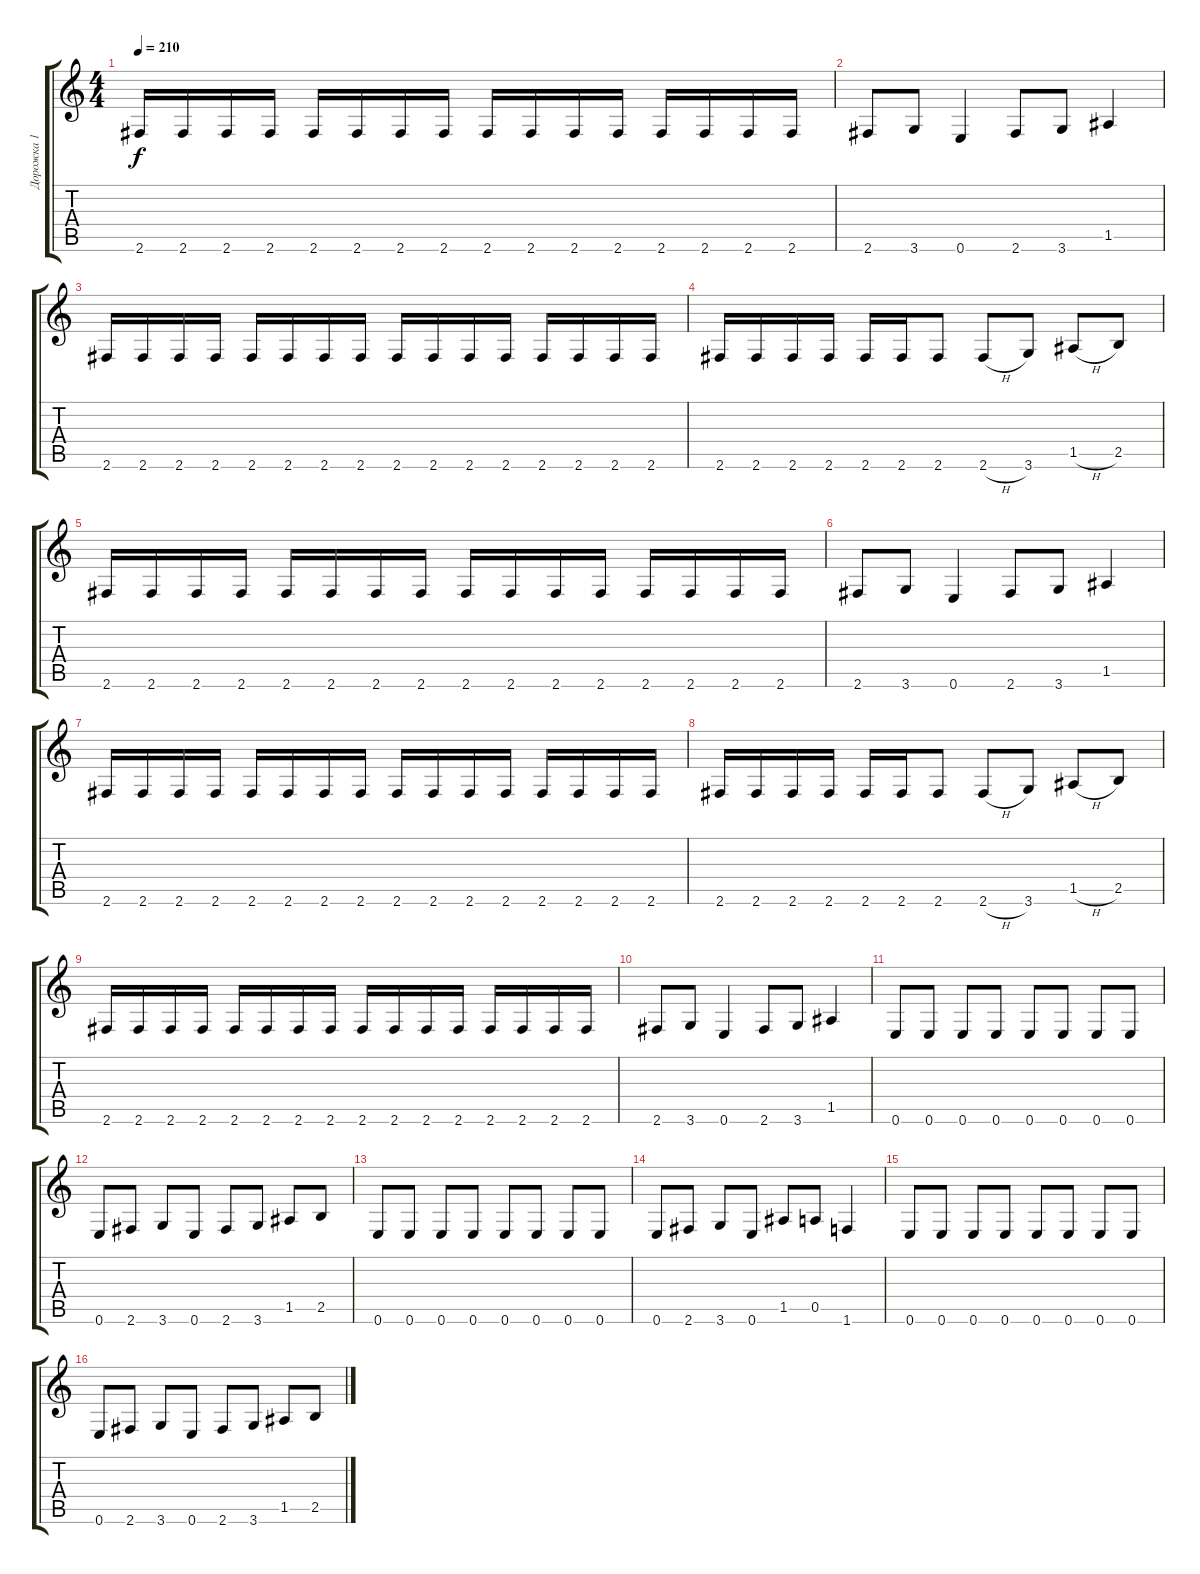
\track ("Дорожка 1" "Дорожка 1") {instrument distortionguitar}
\staff {score tabs}
\tuning (E4 B3 G3 D3 A2 E2) {hide}
\ts (4 4)
\tempo 210
\clef g2
\ks c
2.6.16{dy f} 2.6.16 2.6.16 2.6.16 2.6.16 2.6.16 2.6.16 2.6.16 2.6.16 2.6.16 2.6.16 2.6.16 2.6.16 2.6.16 2.6.16 2.6.16 |
2.6.8 3.6.8 0.6.4 2.6.8 3.6.8 1.5.4 |
2.6.16 2.6.16 2.6.16 2.6.16 2.6.16 2.6.16 2.6.16 2.6.16 2.6.16 2.6.16 2.6.16 2.6.16 2.6.16 2.6.16 2.6.16 2.6.16 |
2.6.16 2.6.16 2.6.16 2.6.16 2.6.16 2.6.16 2.6.8 2.6{h}.8 3.6.8 1.5{h}.8 2.5.8 |
2.6.16 2.6.16 2.6.16 2.6.16 2.6.16 2.6.16 2.6.16 2.6.16 2.6.16 2.6.16 2.6.16 2.6.16 2.6.16 2.6.16 2.6.16 2.6.16 |
2.6.8 3.6.8 0.6.4 2.6.8 3.6.8 1.5.4 |
2.6.16 2.6.16 2.6.16 2.6.16 2.6.16 2.6.16 2.6.16 2.6.16 2.6.16 2.6.16 2.6.16 2.6.16 2.6.16 2.6.16 2.6.16 2.6.16 |
2.6.16 2.6.16 2.6.16 2.6.16 2.6.16 2.6.16 2.6.8 2.6{h}.8 3.6.8 1.5{h}.8 2.5.8 |
2.6.16 2.6.16 2.6.16 2.6.16 2.6.16 2.6.16 2.6.16 2.6.16 2.6.16 2.6.16 2.6.16 2.6.16 2.6.16 2.6.16 2.6.16 2.6.16 |
2.6.8 3.6.8 0.6.4 2.6.8 3.6.8 1.5.4 |
0.6.8 0.6.8 0.6.8 0.6.8 0.6.8 0.6.8 0.6.8 0.6.8 |
0.6.8 2.6.8 3.6.8 0.6.8 2.6.8 3.6.8 1.5.8 2.5.8 |
0.6.8 0.6.8 0.6.8 0.6.8 0.6.8 0.6.8 0.6.8 0.6.8 |
0.6.8 2.6.8 3.6.8 0.6.8 1.5.8 0.5.8 1.6.4 |
0.6.8 0.6.8 0.6.8 0.6.8 0.6.8 0.6.8 0.6.8 0.6.8 |
0.6.8 2.6.8 3.6.8 0.6.8 2.6.8 3.6.8 1.5.8 2.5.8
